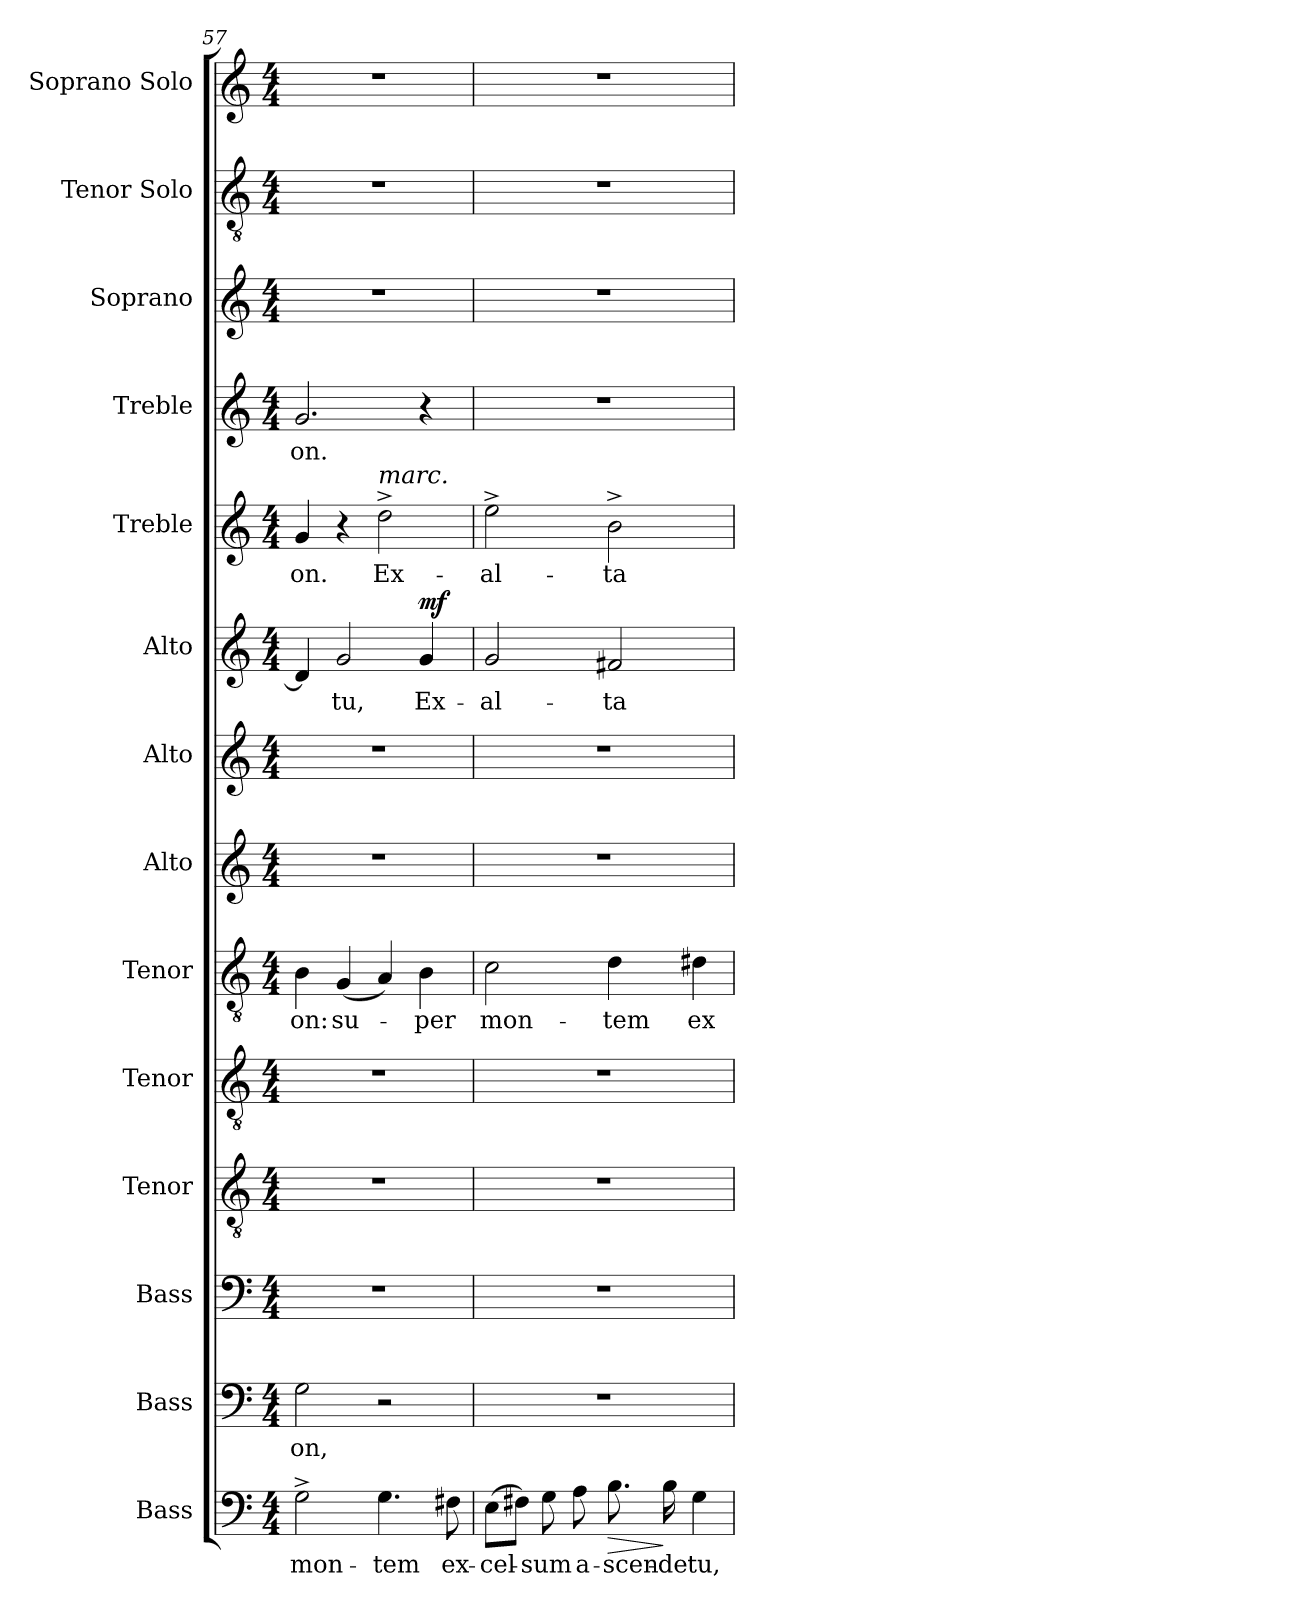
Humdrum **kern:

**kern	**text	**dynam	**kern	**text	**kern	**kern	**kern	**kern	**text	**kern	**kern	**kern	**text	**dynam	**kern	**text	**kern	**text	**kern	**kern	**kern
*part14	*part14	*part14	*part13	*part13	*part12	*part11	*part10	*part9	*part9	*part8	*part7	*part6	*part6	*part6	*part5	*part5	*part4	*part4	*part3	*part2	*part1
*staff14	*staff14	*staff14	*staff13	*staff13	*staff12	*staff11	*staff10	*staff9	*staff9	*staff8	*staff7	*staff6	*staff6	*staff6	*staff5	*staff5	*staff4	*staff4	*staff3	*staff2	*staff1
*I"Bass	*	*	*I"Bass	*	*I"Bass	*I"Tenor	*I"Tenor	*I"Tenor	*	*I"Alto	*I"Alto	*I"Alto	*	*	*I"Treble	*	*I"Treble	*	*I"Soprano	*I"Tenor Solo	*I"Soprano Solo
*I'B. 2.	*	*	*I'B. 1.	*	*I'B.	*I'T. 2.	*I'T. 1.	*I'T.	*	*I'A. 2.	*I'A. 1.	*I'A.	*	*	*	*	*	*	*I'S.	*I'T.  Solo	*I'S.  Solo
*clefF4	*	*	*clefF4	*	*clefF4	*clefGv2	*clefGv2	*clefGv2	*	*clefG2	*clefG2	*clefG2	*	*	*clefG2	*	*clefG2	*	*clefG2	*clefGv2	*clefG2
*	*	*	*	*	*	*ITrd7c12	*ITrd7c12	*ITrd7c12	*	*	*	*	*	*	*	*	*	*	*	*ITrd7c12	*
*k[]	*	*	*k[]	*	*k[]	*k[]	*k[]	*k[]	*	*k[]	*k[]	*k[]	*	*	*k[]	*	*k[]	*	*k[]	*k[]	*k[]
*C:	*	*	*C:	*	*C:	*C:	*C:	*C:	*	*C:	*C:	*C:	*	*	*C:	*	*C:	*	*C:	*C:	*C:
*M4/4	*	*	*M4/4	*	*M4/4	*M4/4	*M4/4	*M4/4	*	*M4/4	*M4/4	*M4/4	*	*	*M4/4	*	*M4/4	*	*M4/4	*M4/4	*M4/4
=57	=57	=57	=57	=57	=57	=57	=57	=57	=57	=57	=57	=57	=57	=57	=57	=57	=57	=57	=57	=57	=57
!	!LO:LY:b:color=#000000	!	!	!	!	!	!	!	!	!	!	!	!	!	!	!	!	!	!	!	!
!	!	!	!	!LO:LY:b:color=#000000	!	!	!	!	!	!	!	!	!	!	!	!	!	!	!	!	!
!	!	!	!	!	!	!	!	!	!LO:LY:b:color=#000000	!	!	!	!	!	!	!	!	!	!	!	!
!	!	!	!	!	!	!	!	!	!	!	!	!	!	!	!	!LO:LY:b:color=#000000	!	!	!	!	!
!	!	!	!	!	!	!	!	!	!	!	!	!	!	!	!	!	!	!LO:LY:b:color=#000000	!	!	!
2G^i\	mon-	.	2Gi\	-on,	1r	1r	1r	4BBi\	-on:	1r	1r	4di/]	.	.	4gi/	-on.	2.gi/	-on.	1r	1r	1r
!	!	!	!	!	!	!	!	!	!LO:LY:b:color=#000000	!	!	!	!	!	!	!	!	!	!	!	!
!	!	!	!	!	!	!	!	!	!	!	!	!	!LO:LY:b:color=#000000	!	!	!	!	!	!	!	!
.	.	.	.	.	.	.	.	(4GGi/	su-	.	.	2gi/	tu,	.	4r	.	.	.	.	.	.
!	!LO:LY:b:color=#000000	!	!	!	!	!	!	!	!	!	!	!	!	!	!	!	!	!	!	!	!
!	!	!	!	!	!	!	!	!	!	!	!	!	!	!	!LO:TX:a:i:t=marc.	!	!	!	!	!	!
!	!	!	!	!	!	!	!	!	!	!	!	!	!	!	!	!LO:LY:b:color=#000000	!	!	!	!	!
4.Gi\	-tem	.	2r	.	.	.	.	4AAi/)	.	.	.	.	.	.	2dd^i\	Ex-	.	.	.	.	.
!	!	!	!	!	!	!	!	!	!LO:LY:b:color=#000000	!	!	!	!	!	!	!	!	!	!	!	!
!	!	!	!	!	!	!	!	!	!	!	!	!	!LO:LY:b:color=#000000	!	!	!	!	!	!	!	!
.	.	.	.	.	.	.	.	4BBi\	-per	.	.	4gi/	Ex-	mf	.	.	4r	.	.	.	.
!	!LO:LY:b:color=#000000	!	!	!	!	!	!	!	!	!	!	!	!	!	!	!	!	!	!	!	!
8F#Xi\	ex-	.	.	.	.	.	.	.	.	.	.	.	.	.	.	.	.	.	.	.	.
!!LO:LB:g=z
=58	=58	=58	=58	=58	=58	=58	=58	=58	=58	=58	=58	=58	=58	=58	=58	=58	=58	=58	=58	=58	=58
!	!LO:LY:b:color=#000000	!	!	!	!	!	!	!	!	!	!	!	!	!	!	!	!	!	!	!	!
!	!	!	!	!	!	!	!	!	!LO:LY:b:color=#000000	!	!	!	!	!	!	!	!	!	!	!	!
!	!	!	!	!	!	!	!	!	!	!	!	!	!LO:LY:b:color=#000000	!	!	!	!	!	!	!	!
!	!	!	!	!	!	!	!	!	!	!	!	!	!	!	!	!LO:LY:b:color=#000000	!	!	!	!	!
(8Ei\L	-cel-	.	1r	.	1r	1r	1r	2Ci\	mon-	1r	1r	2gi/	-al-	.	2ee^i\	-al-	1r	.	1r	1r	1r
8F#Xi\J)	.	.	.	.	.	.	.	.	.	.	.	.	.	.	.	.	.	.	.	.	.
!	!LO:LY:b:color=#000000	!	!	!	!	!	!	!	!	!	!	!	!	!	!	!	!	!	!	!	!
8Gi\	-sum	.	.	.	.	.	.	.	.	.	.	.	.	.	.	.	.	.	.	.	.
!	!LO:LY:b:color=#000000	!	!	!	!	!	!	!	!	!	!	!	!	!	!	!	!	!	!	!	!
8Ai\	a-	.	.	.	.	.	.	.	.	.	.	.	.	.	.	.	.	.	.	.	.
!	!LO:LY:b:color=#000000	!LO:HP:b	!	!	!	!	!	!	!	!	!	!	!	!	!	!	!	!	!	!	!
!	!	!	!	!	!	!	!	!	!LO:LY:b:color=#000000	!	!	!	!	!	!	!	!	!	!	!	!
!	!	!	!	!	!	!	!	!	!	!	!	!	!LO:LY:b:color=#000000	!	!	!	!	!	!	!	!
!	!	!	!	!	!	!	!	!	!	!	!	!	!	!	!	!LO:LY:b:color=#000000	!	!	!	!	!
8.Bi\	-scen-	>	.	.	.	.	.	4Di\	-tem	.	.	2f#Xi/	-ta	.	2b^i\	-ta	.	.	.	.	.
!	!LO:LY:b:color=#000000	!	!	!	!	!	!	!	!	!	!	!	!	!	!	!	!	!	!	!	!
16Bi\	-de	]	.	.	.	.	.	.	.	.	.	.	.	.	.	.	.	.	.	.	.
!	!LO:LY:b:color=#000000	!	!	!	!	!	!	!	!	!	!	!	!	!	!	!	!	!	!	!	!
!	!	!	!	!	!	!	!	!	!LO:LY:b:color=#000000	!	!	!	!	!	!	!	!	!	!	!	!
4Gi\	tu,	.	.	.	.	.	.	4D#Xi\	ex-	.	.	.	.	.	.	.	.	.	.	.	.
=	=	=	=	=	=	=	=	=	=	=	=	=	=	=	=	=	=	=	=	=	=
*-	*-	*-	*-	*-	*-	*-	*-	*-	*-	*-	*-	*-	*-	*-	*-	*-	*-	*-	*-	*-	*-
